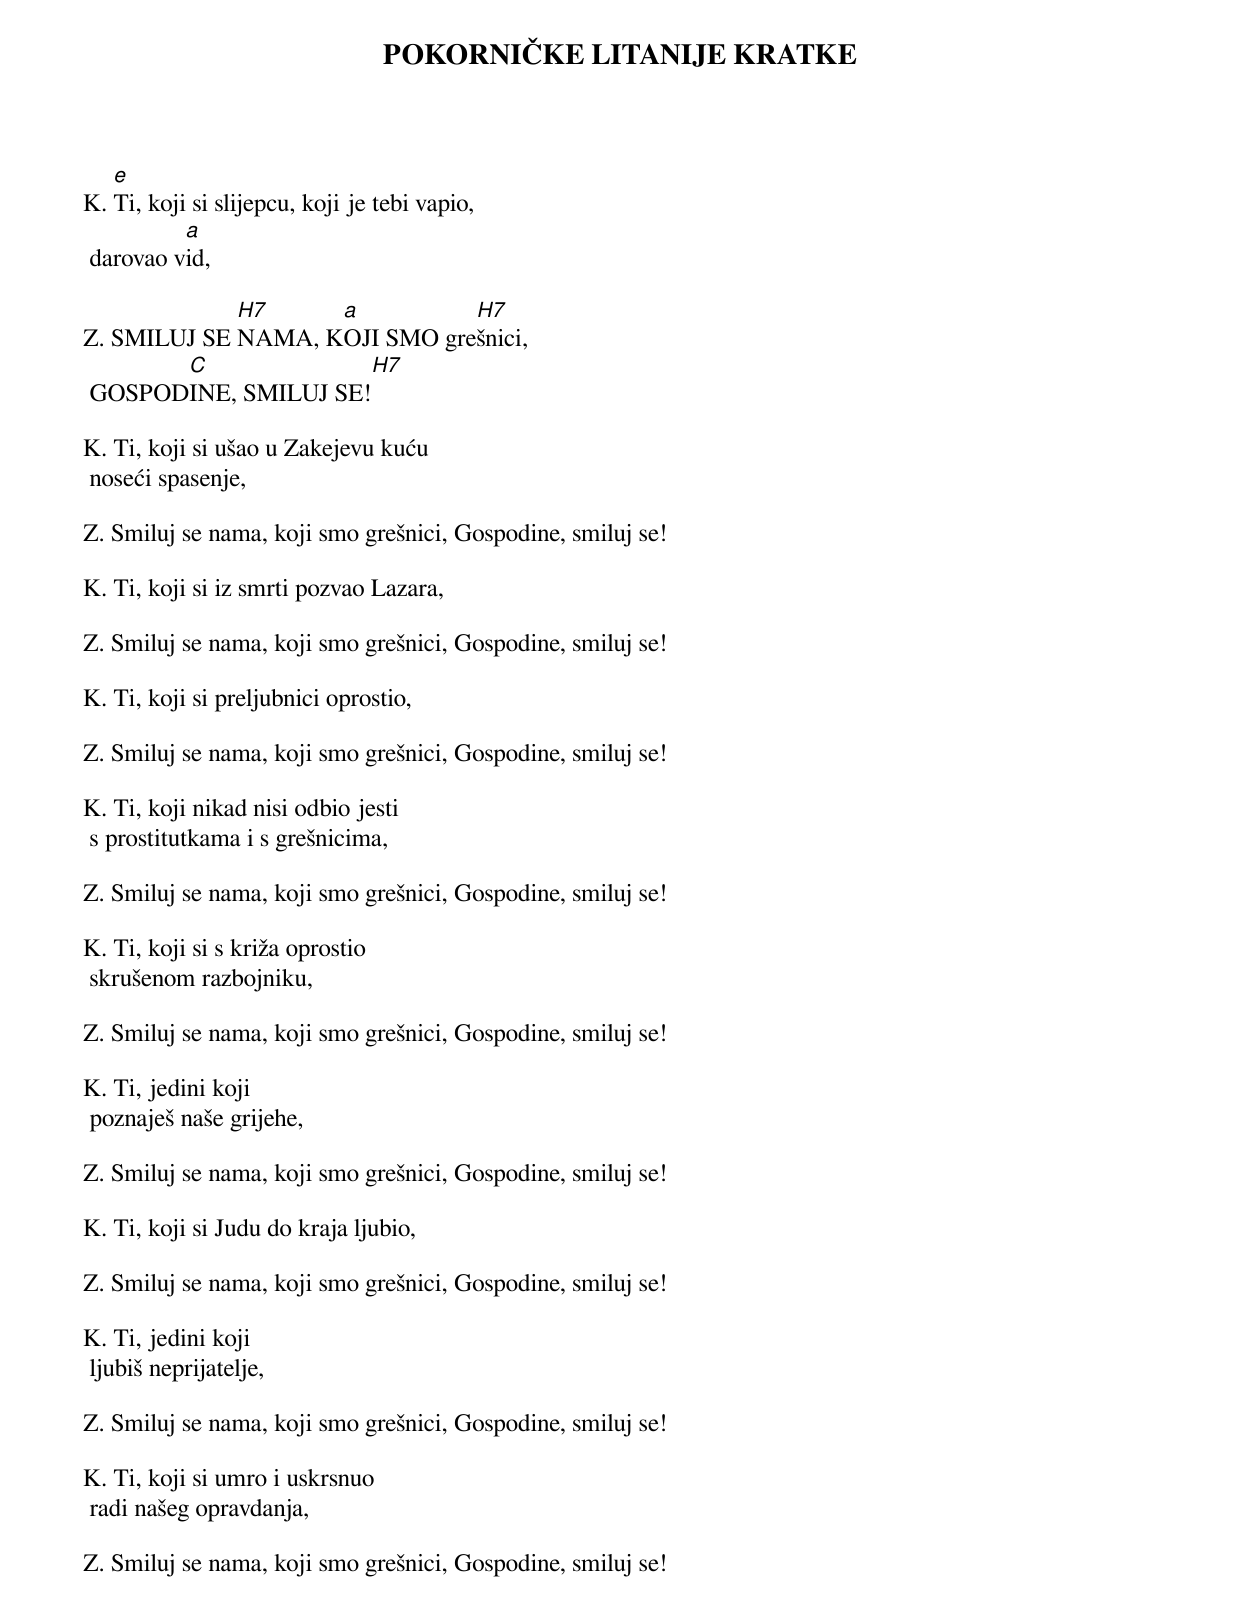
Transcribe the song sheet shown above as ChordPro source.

{title: POKORNIČKE LITANIJE KRATKE}

K.	[e]Ti, koji si slijepcu, koji je tebi vapio,
	darovao v[a]id,

Z.	SMILUJ SE [H7]NAMA, K[a]OJI SMO gre[H7]šnici,
	GOSPOD[C]INE, SMILUJ SE![H7]

K.	Ti, koji si ušao u Zakejevu kuću
	noseći spasenje,

Z.	Smiluj se nama, koji smo grešnici, Gospodine, smiluj se!

K.	Ti, koji si iz smrti pozvao Lazara,

Z.	Smiluj se nama, koji smo grešnici, Gospodine, smiluj se!

K.	Ti, koji si preljubnici oprostio,

Z.	Smiluj se nama, koji smo grešnici, Gospodine, smiluj se!

K.	Ti, koji nikad nisi odbio jesti
	s prostitutkama i s grešnicima,

Z.	Smiluj se nama, koji smo grešnici, Gospodine, smiluj se!

K.	Ti, koji si s križa oprostio
	skrušenom razbojniku,

Z.	Smiluj se nama, koji smo grešnici, Gospodine, smiluj se!

K.	Ti, jedini koji
	poznaješ naše grijehe,

Z.	Smiluj se nama, koji smo grešnici, Gospodine, smiluj se!

K.	Ti, koji si Judu do kraja ljubio,

Z.	Smiluj se nama, koji smo grešnici, Gospodine, smiluj se!

K.	Ti, jedini koji
	ljubiš neprijatelje,

Z.	Smiluj se nama, koji smo grešnici, Gospodine, smiluj se!

K.	Ti, koji si umro i uskrsnuo
	radi našeg opravdanja,

Z.	Smiluj se nama, koji smo grešnici, Gospodine, smiluj se!
